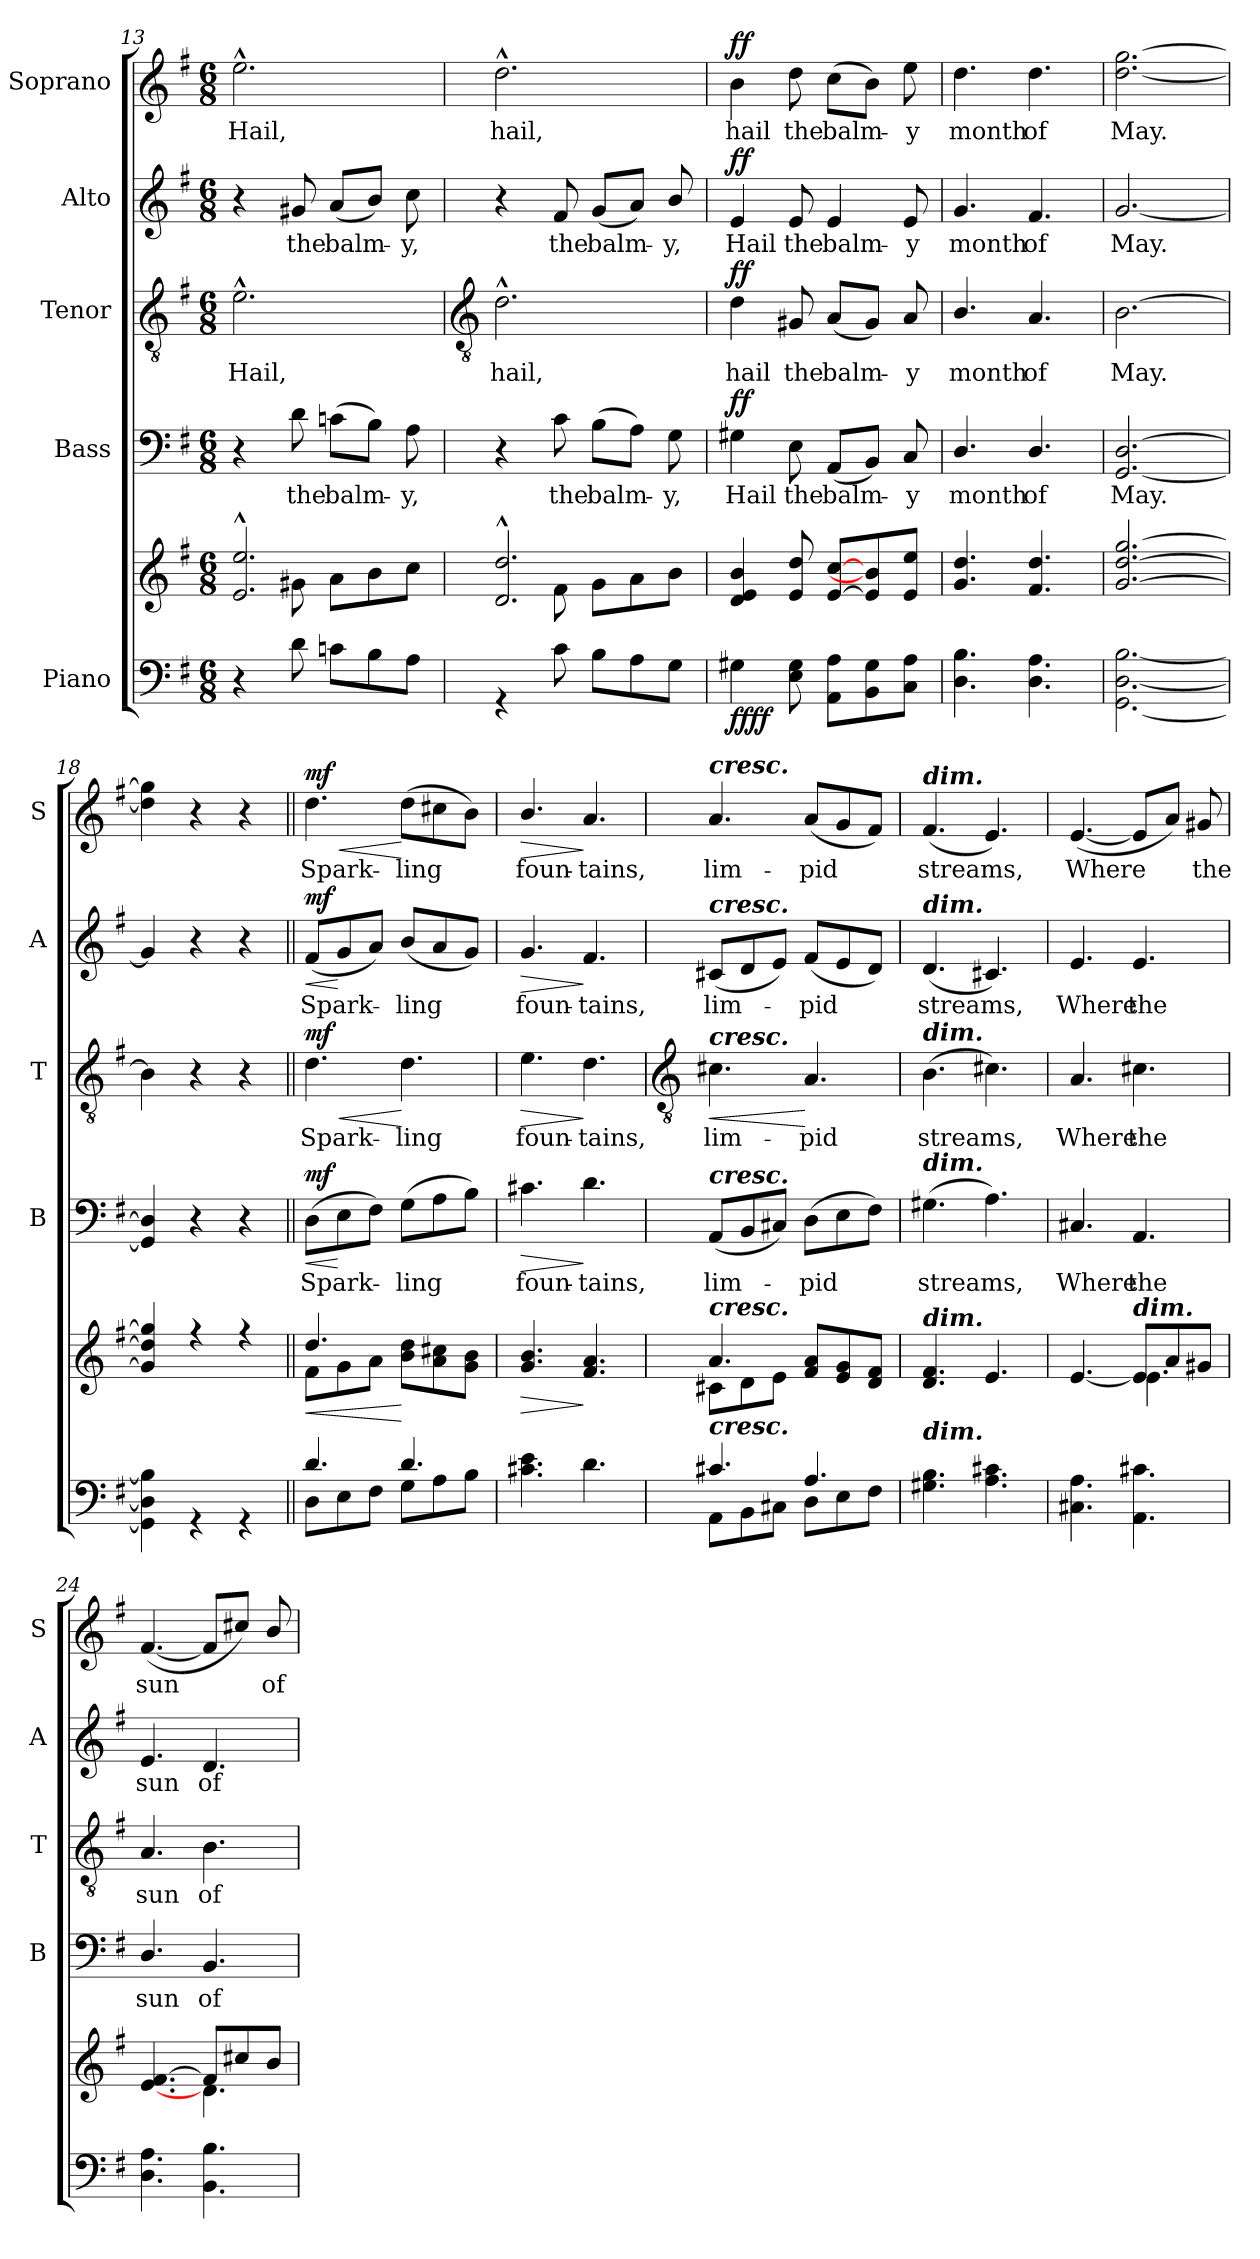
**kern	**kern	**dynam	**kern	**text	**dynam	**kern	**text	**dynam	**kern	**text	**dynam	**kern	**text	**dynam
*part5	*part5	*part5	*part4	*part4	*part4	*part3	*part3	*part3	*part2	*part2	*part2	*part1	*part1	*part1
*staff6	*staff5	*staff5/6	*staff4	*staff4	*staff4	*staff3	*staff3	*staff3	*staff2	*staff2	*staff2	*staff1	*staff1	*staff1
*I"Piano	*	*	*I"Bass	*	*	*I"Tenor	*	*	*I"Alto	*	*	*I"Soprano	*	*
*	*	*	*I'B	*	*	*I'T	*	*	*I'A	*	*	*I'S	*	*
*clefF4	*clefG2	*	*clefF4	*	*	*clefGv2	*	*	*clefG2	*	*	*clefG2	*	*
*k[f#]	*k[f#]	*	*k[f#]	*	*	*k[f#]	*	*	*k[f#]	*	*	*k[f#]	*	*
*G:	*G:	*	*G:	*	*	*G:	*	*	*G:	*	*	*G:	*	*
*M6/8	*M6/8	*	*M6/8	*	*	*M6/8	*	*	*M6/8	*	*	*M6/8	*	*
=13	=13	=13	=13	=13	=13	=13	=13	=13	=13	=13	=13	=13	=13	=13
*	*^	*	*	*	*	*	*	*	*	*	*	*	*	*
!	!	!	!	!	!	!	!	!LO:LY:b	!	!	!	!	!	!LO:LY:b	!
4r	2.e^^ 2.ee^^	4ryy	.	4r	.	.	2.e^^	Hail,	.	4r	.	.	2.ee^^	Hail,	.
!	!	!	!	!	!LO:LY:b	!	!	!	!	!	!LO:LY:b	!	!	!	!
8d\	.	8g#X\	.	8d	the	.	.	.	.	8g#X	the	.	.	.	.
!	!	!	!	!	!LO:LY:b	!	!	!	!	!	!LO:LY:b	!	!	!	!
8cn\L	.	8a\L	.	(>8cnL	balm-	.	.	.	.	(<8aL	balm-	.	.	.	.
8B\	.	8b\	.	8BJ)	.	.	.	.	.	8bJ)	.	.	.	.	.
!	!	!	!	!	!LO:LY:b	!	!	!	!	!	!LO:LY:b	!	!	!	!
8A\J	.	8cc\J	.	8A	y,	.	.	.	.	8cc	y,	.	.	.	.
!!LO:LB:g=z
=14	=14	=14	=14	=14	=14	=14	=14	=14	=14	=14	=14	=14	=14	=14	=14
*	*	*	*	*	*	*	*clefGv2	*	*	*	*	*	*	*	*
!LO:N:vis=1	!	!	!	!	!	!	!	!LO:LY:b	!	!	!	!	!	!LO:LY:b	!
*^	*	*	*	*	*	*	*	*	*	*	*	*	*	*	*
2.ryy	4r	2.d^^ 2.dd^^	4ryy	.	4r	.	.	2.d^^	hail,	.	4r	.	.	2.dd^^	hail,	.
!	!	!	!	!	!	!LO:LY:b	!	!	!	!	!	!LO:LY:b	!	!	!	!
.	8c\	.	8f#\	.	8c	the	.	.	.	.	8f#	the	.	.	.	.
!	!	!	!	!	!	!LO:LY:b	!	!	!	!	!	!LO:LY:b	!	!	!	!
.	8B\L	.	8g\L	.	(>8BL	balm-	.	.	.	.	(<8gL	balm-	.	.	.	.
.	8A\	.	8a\	.	8AJ)	.	.	.	.	.	8aJ)	.	.	.	.	.
!	!	!	!	!	!	!LO:LY:b	!	!	!	!	!	!LO:LY:b	!	!	!	!
.	8G\J	.	8b\J	.	8G	y,	.	.	.	.	8b/	y,	.	.	.	.
=15	=15	=15	=15	=15	=15	=15	=15	=15	=15	=15	=15	=15	=15	=15	=15	=15
!LO:N:vis=1	!	!	!LO:N:vis=1	!LO:DY:b=2	!	!LO:LY:b	!	!	!LO:LY:b	!	!	!LO:LY:b	!	!	!LO:LY:b	!
!	!	!	!	!LO:DY:n=1:b	!	!	!LO:DY:b	!	!	!LO:DY:b	!	!	!LO:DY:b	!	!	!LO:DY:b
2.ryy	4G#X\	4d 4e 4b	2.ryy	ff ff	4G#X	Hail	ff	4d	hail	ff	4e	Hail	ff	4b	hail	ff
!	!	!	!	!	!	!LO:LY:b	!	!	!LO:LY:b	!	!	!LO:LY:b	!	!	!LO:LY:b	!
.	8E\ 8G#\	8e 8dd	.	.	8E	the	.	8G#X	the	.	8e	the	.	8dd	the	.
!	!	!	!	!	!	!LO:LY:b	!	!	!LO:LY:b	!	!	!LO:LY:b	!	!	!LO:LY:b	!
.	8AA\ 8A\L	[8e [8ccL	.	.	(<8AAL	balm-	.	(<8AL	balm-	.	4e	balm-	.	(>8ccL	balm-	.
.	8BB\ 8G#\	8e] 8b]	.	.	8BBJ)	.	.	8G#J)	.	.	.	.	.	8bJ)	.	.
!	!	!	!	!	!	!LO:LY:b	!	!	!LO:LY:b	!	!	!LO:LY:b	!	!	!LO:LY:b	!
.	8C\ 8A\J	8e 8eeJ	.	.	8C	y	.	8A	y	.	8e	-y	.	8ee	y	.
=16	=16	=16	=16	=16	=16	=16	=16	=16	=16	=16	=16	=16	=16	=16	=16	=16
!LO:N:vis=1	!	!	!LO:N:vis=1	!	!	!LO:LY:b	!	!	!LO:LY:b	!	!	!LO:LY:b	!	!	!LO:LY:b	!
2.ryy	4.D\ 4.B\	4.g 4.dd	2.ryy	.	4.D/	month	.	4.B/	month	.	4.g	month	.	4.dd	month	.
!	!	!	!	!	!	!LO:LY:b	!	!	!LO:LY:b	!	!	!LO:LY:b	!	!	!LO:LY:b	!
.	4.D\ 4.A\	4.f# 4.dd	.	.	4.D/	of	.	4.A	of	.	4.f#	of	.	4.dd	of	.
=17	=17	=17	=17	=17	=17	=17	=17	=17	=17	=17	=17	=17	=17	=17	=17	=17
!LO:N:vis=1	!	!	!LO:N:vis=1	!	!	!LO:LY:b	!	!	!LO:LY:b	!	!	!LO:LY:b	!	!	!LO:LY:b	!
2.ryy	[2.GG\ [2.D\ [2.B\	[2.g [2.dd [2.gg	2.ryy	.	[2.GG [2.D	May.	.	[2.B	May.	.	[2.g	May.	.	[2.dd [2.gg	May.	.
=18	=18	=18	=18	=18	=18	=18	=18	=18	=18	=18	=18	=18	=18	=18	=18	=18
!LO:N:vis=1	!	!	!LO:N:vis=1	!	!	!	!	!	!	!	!	!	!	!	!	!
2.ryy	4GG\] 4D\] 4B\]	4g] 4dd] 4gg]	2.ryy	.	4GG] 4D]	.	.	4B]	.	.	4g]	.	.	4dd] 4gg]	.	.
.	4r	4r	.	.	4r	.	.	4r	.	.	4r	.	.	4r	.	.
.	4r	4r	.	.	4r	.	.	4r	.	.	4r	.	.	4r	.	.
=19||	=19||	=19||	=19||	=19||	=19||	=19||	=19||	=19||	=19||	=19||	=19||	=19||	=19||	=19||	=19||	=19||
!	!	!	!	!LO:HP:b	!	!LO:LY:b	!LO:HP:b	!	!LO:LY:b	!LO:HP:b	!	!LO:LY:b	!LO:HP:b	!	!LO:LY:b	!LO:HP:b
!	!	!	!	!LO:DY:n=1:b=2	!	!	!	!	!	!	!	!	!	!	!	!
!	!	!	!	!LO:DY:n=2:b	!	!	!LO:DY:n=1:b	!	!	!LO:DY:n=1:b	!	!	!LO:DY:n=1:b	!	!	!LO:DY:n=1:b
4.d/	8D\L	4.dd/	8f#\L	< mf mf	(>8DL	Spark-	< mf	4.d	Spark-	< mf	(<8f#L	Spark-	< mf	4.dd	Spark-	< mf
.	8E\	.	8g\	.	8E	.	[	.	.	.	8g	.	[	.	.	.
.	8F#\J	.	8a\J	.	8F#J)	.	.	.	.	.	8aJ)	.	.	.	.	.
!	!	!	!	!	!	!LO:LY:b	!	!	!LO:LY:b	!	!	!LO:LY:b	!	!	!LO:LY:b	!
4.d/	8G\L	8b 8ddL	4.ryy	[	(>8GL	ling	.	4.d	-ling	[	(<8bL	ling	.	(>8ddL	-ling	[
.	8A\	8a 8cc#X	.	.	8A	.	.	.	.	.	8a	.	.	8cc#X	.	.
.	8B\J	8g 8bJ	.	.	8BJ)	.	.	.	.	.	8gJ)	.	.	8bJ)	.	.
=20	=20	=20	=20	=20	=20	=20	=20	=20	=20	=20	=20	=20	=20	=20	=20	=20
!LO:N:vis=1	!	!	!LO:N:vis=1	!LO:HP:b	!	!LO:LY:b	!LO:HP:b	!	!LO:LY:b	!LO:HP:b	!	!LO:LY:b	!LO:HP:b	!	!LO:LY:b	!LO:HP:b
2.ryy	4.c#X\ 4.e\	4.g/ 4.b/	2.ryy	>	4.c#X	foun-	>	4.e	foun-	>	4.g	foun-	>	4.b/	foun-	>
!	!	!	!	!	!	!LO:LY:b	!	!	!LO:LY:b	!	!	!LO:LY:b	!	!	!LO:LY:b	!
.	4.d\	4.f# 4.a	.	]	4.d	-tains,	]	4.d	-tains,	]	4.f#	-tains,	]	4.a	-tains,	]
!!LO:LB:g=z
=21	=21	=21	=21	=21	=21	=21	=21	=21	=21	=21	=21	=21	=21	=21	=21	=21
*	*	*	*	*	*	*	*	*clefGv2	*	*	*	*	*	*	*	*
!	!	!	!	!	!	!	!	!	!	!	!	!	!	!LO:TX:a:Bi:t=cresc.	!	!
!	!	!	!	!	!	!	!	!	!	!	!LO:TX:a:Bi:t=cresc.	!	!	!	!	!
!	!	!	!	!	!	!	!	!LO:TX:a:Bi:t=cresc.	!	!	!	!	!	!	!	!
!	!	!	!	!	!LO:TX:a:Bi:t=cresc.	!	!	!	!	!	!	!	!	!	!	!
!	!	!LO:TX:a:Bi:t=cresc.	!	!	!	!	!	!	!	!	!	!	!	!	!	!
!LO:TX:a:Bi:t=cresc.	!	!	!	!	!	!	!	!	!	!	!	!	!	!	!	!
!	!	!	!	!	!	!LO:LY:b	!	!	!LO:LY:b	!LO:HP:b	!	!LO:LY:b	!	!	!LO:LY:b	!
4.c#X/	8AA\L	4.a	8c#X\L	.	(<8AAL	lim-	.	4.c#X	lim-	<	(<8c#XL	lim-	.	4.a	lim-	.
.	8BB\	.	8d\	.	8BB	.	.	.	.	.	8d	.	.	.	.	.
.	8C#X\J	.	8e\J	.	8C#XJ)	.	.	.	.	.	8eJ)	.	.	.	.	.
!	!	!	!	!	!	!LO:LY:b	!	!	!LO:LY:b	!	!	!LO:LY:b	!	!	!LO:LY:b	!
4.A/	8D\L	8f# 8aL	4.ryy	.	(>8DL	pid	.	4.A	-pid	[	(<8f#L	pid	.	(<8aL	-pid	.
.	8E\	8e 8g	.	.	8E	.	.	.	.	.	8e	.	.	8g	.	.
.	8F#\J	8d 8f#J	.	.	8F#J)	.	.	.	.	.	8dJ)	.	.	8f#J)	.	.
=22	=22	=22	=22	=22	=22	=22	=22	=22	=22	=22	=22	=22	=22	=22	=22	=22
!	!	!	!	!	!	!	!	!	!	!	!	!	!	!LO:TX:a:Bi:t=dim.	!	!
!	!	!	!	!	!	!	!	!	!	!	!LO:TX:a:Bi:t=dim.	!	!	!	!	!
!	!	!	!	!	!	!	!	!LO:TX:a:Bi:t=dim.	!	!	!	!	!	!	!	!
!	!	!	!	!	!LO:TX:a:Bi:t=dim.	!	!	!	!	!	!	!	!	!	!	!
!	!	!LO:TX:a:Bi:t=dim.	!	!	!	!	!	!	!	!	!	!	!	!	!	!
!LO:TX:a:Bi:t=dim.	!	!	!	!	!	!	!	!	!	!	!	!	!	!	!	!
!LO:N:vis=1	!	!	!LO:N:vis=1	!	!	!LO:LY:b	!	!	!LO:LY:b	!	!	!LO:LY:b	!	!	!LO:LY:b	!
2.ryy	4.G#X\ 4.B\	4.d 4.f#	2.ryy	.	(>4.G#X	streams,	.	(>4.B	streams,	.	(<4.d	streams,	.	(<4.f#	streams,	.
.	4.A\ 4.c#X\	4.e	.	.	4.A)	.	.	4.c#X)	.	.	4.c#X)	.	.	4.e)	.	.
=23	=23	=23	=23	=23	=23	=23	=23	=23	=23	=23	=23	=23	=23	=23	=23	=23
!LO:N:vis=1	!	!	!	!	!	!LO:LY:b	!	!	!LO:LY:b	!	!	!LO:LY:b	!	!	!LO:LY:b	!
2.ryy	4.C#X\ 4.A\	[4.e	4.ryy	.	4.C#X	Where	.	4.A	Where	.	4.e	Where	.	(<[4.e	Where	.
!	!	!LO:TX:a:Bi:t=dim.	!	!	!	!	!	!	!	!	!	!	!	!	!	!
!	!	!	!	!	!	!LO:LY:b	!	!	!LO:LY:b	!	!	!LO:LY:b	!	!	!	!
.	4.AA\ 4.c#X\	8eL]	4.e\	.	4.AA	the	.	4.c#X	the	.	4.e	the	.	8eL]	.	.
.	.	8a	.	.	.	.	.	.	.	.	.	.	.	8aJ)	.	.
!	!	!	!	!	!	!	!	!	!	!	!	!	!	!	!LO:LY:b	!
.	.	8g#XJ	.	.	.	.	.	.	.	.	.	.	.	8g#X	the	.
=24	=24	=24	=24	=24	=24	=24	=24	=24	=24	=24	=24	=24	=24	=24	=24	=24
!LO:N:vis=1	!	!	!	!	!	!LO:LY:b	!	!	!LO:LY:b	!	!	!LO:LY:b	!	!	!LO:LY:b	!
2.ryy	4.D\ 4.A\	[4.e [4.f#	4.ryy	.	4.D/	sun	.	4.A	sun	.	4.e	sun	.	(<[4.f#	sun	.
!	!	!	!	!	!	!LO:LY:b	!	!	!LO:LY:b	!	!	!LO:LY:b	!	!	!	!
.	4.BB\ 4.B\	8f#L]	4.d\	.	4.BB	of	.	4.B	of	.	4.d	of	.	8f#L]	.	.
.	.	8cc#X	.	.	.	.	.	.	.	.	.	.	.	8cc#XJ)	.	.
!	!	!	!	!	!	!	!	!	!	!	!	!	!	!	!LO:LY:b	!
.	.	8bJ	.	.	.	.	.	.	.	.	.	.	.	8b/	of	.
*v	*v	*	*	*	*	*	*	*	*	*	*	*	*	*	*	*
*	*v	*v	*	*	*	*	*	*	*	*	*	*	*	*	*
=	=	=	=	=	=	=	=	=	=	=	=	=	=	=
*-	*-	*-	*-	*-	*-	*-	*-	*-	*-	*-	*-	*-	*-	*-
